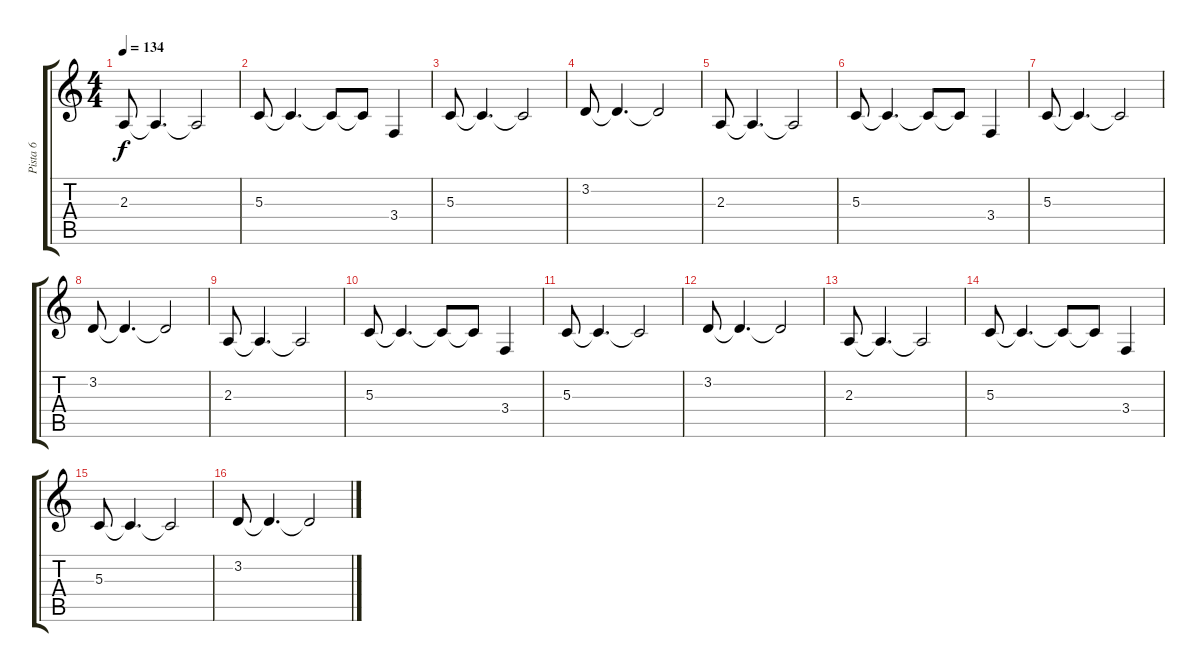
\track ("Pista 6" "Pista 6") {instrument flute}
\staff {score tabs}
\tuning (E4 B3 G3 D3 A2 E2) {hide}
\ts (4 4)
\tempo 134
\clef g2
\ks c
2.3.8{dy f volume 5} 2.3{t}.4{d volume 9} 2.3{t}.2 |
5.3.8{volume 6} 5.3{t}.4{d volume 9} 5.3{t}.8 5.3{t}.8 3.4.4 |
5.3.8{volume 6} 5.3{t}.4{d volume 9} 5.3{t}.2 |
3.2.8{volume 6} 3.2{t}.4{d volume 9} 3.2{t}.2 |
2.3.8{volume 5} 2.3{t}.4{d volume 9} 2.3{t}.2 |
5.3.8{volume 6} 5.3{t}.4{d volume 9} 5.3{t}.8 5.3{t}.8 3.4.4 |
5.3.8{volume 6} 5.3{t}.4{d volume 9} 5.3{t}.2 |
3.2.8{volume 6} 3.2{t}.4{d volume 9} 3.2{t}.2 |
2.3.8{volume 5} 2.3{t}.4{d volume 9} 2.3{t}.2 |
5.3.8{volume 6} 5.3{t}.4{d volume 9} 5.3{t}.8 5.3{t}.8 3.4.4 |
5.3.8{volume 6} 5.3{t}.4{d volume 9} 5.3{t}.2 |
3.2.8{volume 6} 3.2{t}.4{d volume 9} 3.2{t}.2 |
2.3.8{volume 5} 2.3{t}.4{d volume 9} 2.3{t}.2 |
5.3.8{volume 6} 5.3{t}.4{d volume 9} 5.3{t}.8 5.3{t}.8 3.4.4 |
5.3.8{volume 6} 5.3{t}.4{d volume 9} 5.3{t}.2 |
3.2.8{volume 6} 3.2{t}.4{d volume 9} 3.2{t}.2
